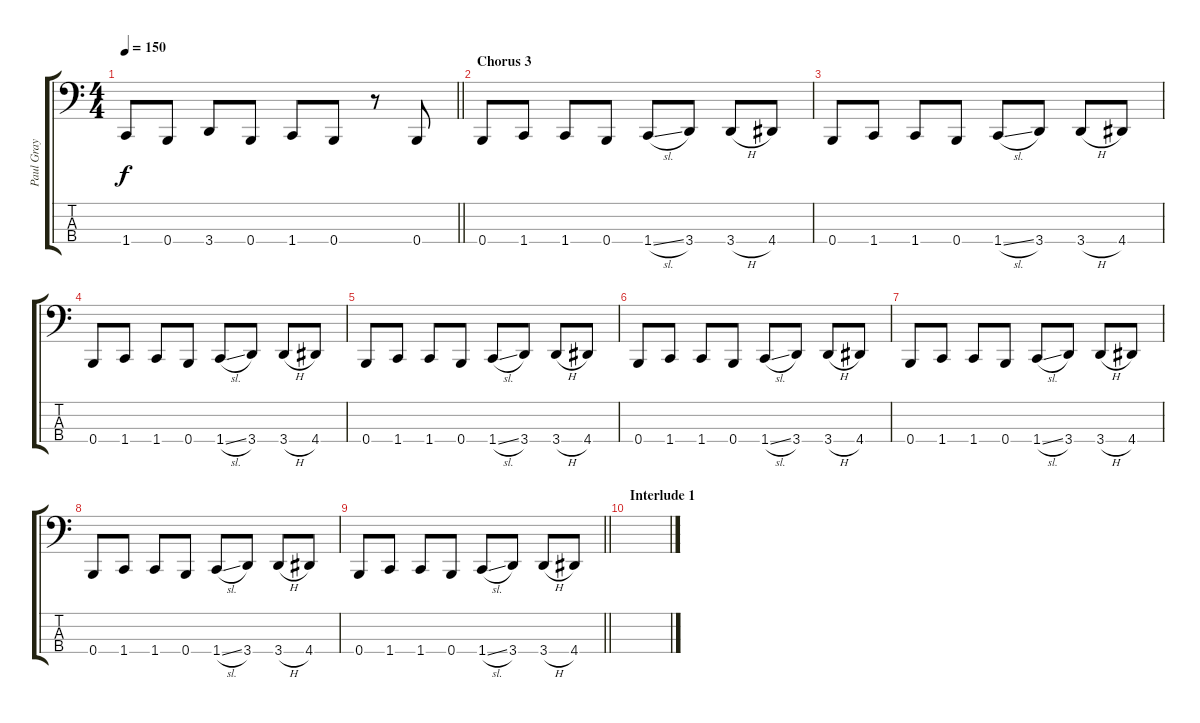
\track ("Paul Gray" "Paul Gray") {instrument electricbasspick}
\staff {score tabs}
\tuning (E2 B1 Gb1 B0) {hide}
\ts (4 4)
\tempo 150
\clef f4
\barLineRight lightlight
\ks c
1.4.8{dy f} 0.4.8 3.4.8 0.4.8 1.4.8 0.4.8 r.8 0.4.8 |
\section ("" "Chorus 3")
0.4.8 1.4.8 1.4.8 0.4.8 1.4{sl}.8 3.4.8 3.4{h}.8 4.4.8 |
0.4.8 1.4.8 1.4.8 0.4.8 1.4{sl}.8 3.4.8 3.4{h}.8 4.4.8 |
0.4.8 1.4.8 1.4.8 0.4.8 1.4{sl}.8 3.4.8 3.4{h}.8 4.4.8 |
0.4.8 1.4.8 1.4.8 0.4.8 1.4{sl}.8 3.4.8 3.4{h}.8 4.4.8 |
0.4.8 1.4.8 1.4.8 0.4.8 1.4{sl}.8 3.4.8 3.4{h}.8 4.4.8 |
0.4.8 1.4.8 1.4.8 0.4.8 1.4{sl}.8 3.4.8 3.4{h}.8 4.4.8 |
0.4.8 1.4.8 1.4.8 0.4.8 1.4{sl}.8 3.4.8 3.4{h}.8 4.4.8 |
\barLineRight lightlight
0.4.8 1.4.8 1.4.8 0.4.8 1.4{sl}.8 3.4.8 3.4{h}.8 4.4.8 |
\section ("" "Interlude 1")
